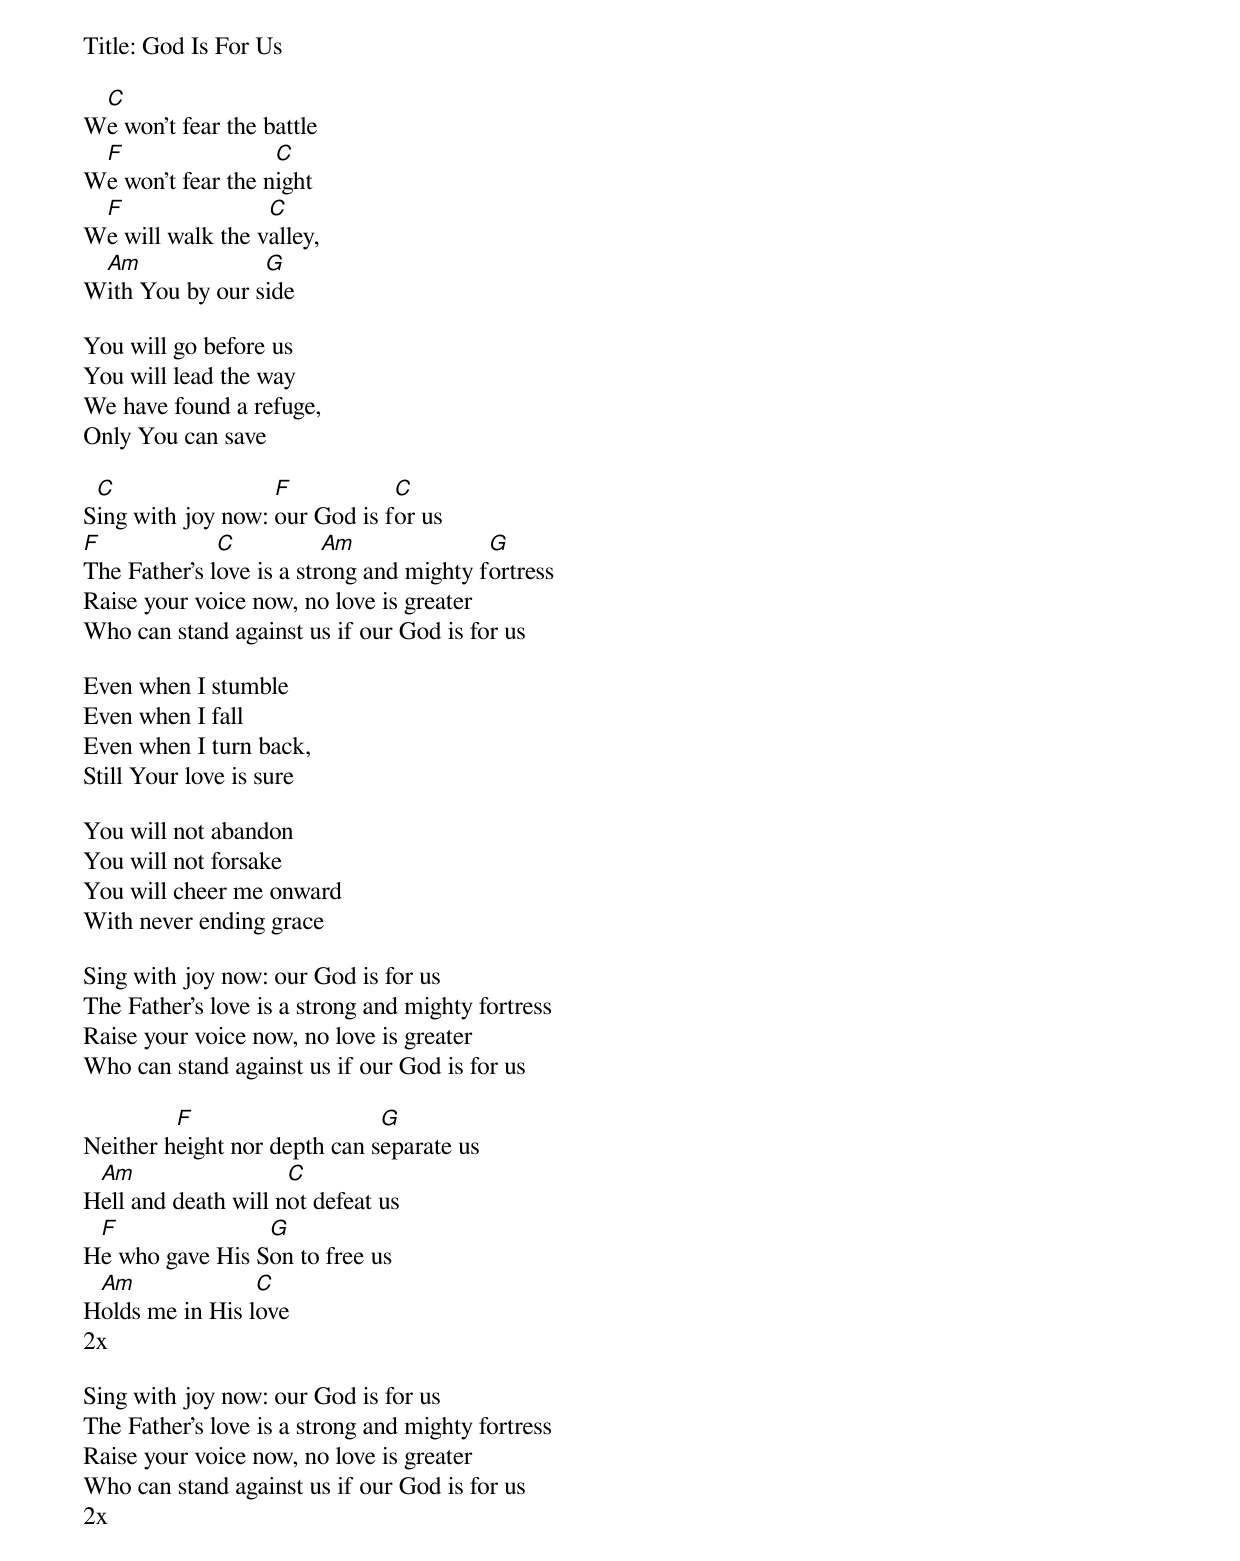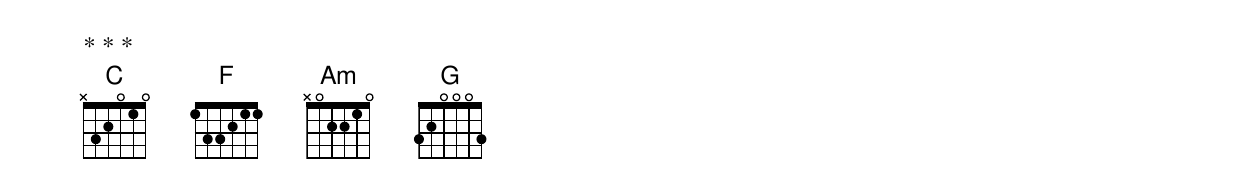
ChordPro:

Title: God Is For Us

W[C]e won’t fear the battle
W[F]e won’t fear the n[C]ight
W[F]e will walk the v[C]alley,
W[Am]ith You by our s[G]ide

You will go before us
You will lead the way
We have found a refuge,
Only You can save

S[C]ing with joy now: [F]our God is f[C]or us
[F]The Father's l[C]ove is a str[Am]ong and mighty f[G]ortress
Raise your voice now, no love is greater
Who can stand against us if our God is for us

Even when I stumble
Even when I fall
Even when I turn back,
Still Your love is sure

You will not abandon
You will not forsake
You will cheer me onward
With never ending grace

Sing with joy now: our God is for us
The Father's love is a strong and mighty fortress
Raise your voice now, no love is greater
Who can stand against us if our God is for us

Neither h[F]eight nor depth can s[G]eparate us
H[Am]ell and death will n[C]ot defeat us
H[F]e who gave His S[G]on to free us
H[Am]olds me in His l[C]ove
2x

Sing with joy now: our God is for us
The Father's love is a strong and mighty fortress
Raise your voice now, no love is greater
Who can stand against us if our God is for us
2x
* * *
